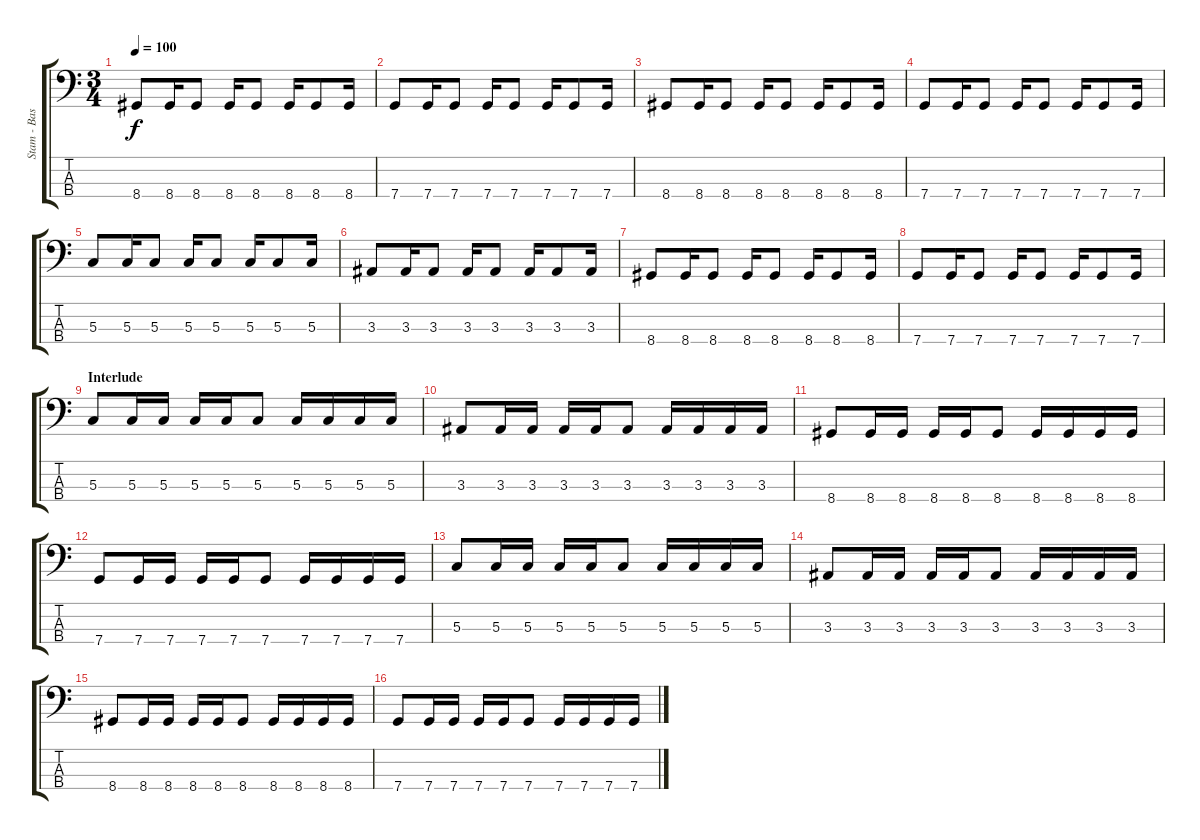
\track ("Stam - Bass" "Stam - Bas") {instrument electricbassfinger}
\staff {score tabs}
\tuning (F2 C2 G1 C1) {hide}
\ts (3 4)
\tempo 100
\clef f4
\ks c
8.4.8{dy f} 8.4.16 8.4.8 8.4.16 8.4.8 8.4.16 8.4.8 8.4.16 |
7.4.8 7.4.16 7.4.8 7.4.16 7.4.8 7.4.16 7.4.8 7.4.16 |
8.4.8 8.4.16 8.4.8 8.4.16 8.4.8 8.4.16 8.4.8 8.4.16 |
7.4.8 7.4.16 7.4.8 7.4.16 7.4.8 7.4.16 7.4.8 7.4.16 |
5.3.8 5.3.16 5.3.8 5.3.16 5.3.8 5.3.16 5.3.8 5.3.16 |
3.3.8 3.3.16 3.3.8 3.3.16 3.3.8 3.3.16 3.3.8 3.3.16 |
8.4.8 8.4.16 8.4.8 8.4.16 8.4.8 8.4.16 8.4.8 8.4.16 |
7.4.8 7.4.16 7.4.8 7.4.16 7.4.8 7.4.16 7.4.8 7.4.16 |
\section ("" "Interlude")
5.3.8 5.3.16 5.3.16 5.3.16 5.3.16 5.3.8 5.3.16 5.3.16 5.3.16 5.3.16 |
3.3.8 3.3.16 3.3.16 3.3.16 3.3.16 3.3.8 3.3.16 3.3.16 3.3.16 3.3.16 |
8.4.8 8.4.16 8.4.16 8.4.16 8.4.16 8.4.8 8.4.16 8.4.16 8.4.16 8.4.16 |
7.4.8 7.4.16 7.4.16 7.4.16 7.4.16 7.4.8 7.4.16 7.4.16 7.4.16 7.4.16 |
5.3.8 5.3.16 5.3.16 5.3.16 5.3.16 5.3.8 5.3.16 5.3.16 5.3.16 5.3.16 |
3.3.8 3.3.16 3.3.16 3.3.16 3.3.16 3.3.8 3.3.16 3.3.16 3.3.16 3.3.16 |
8.4.8 8.4.16 8.4.16 8.4.16 8.4.16 8.4.8 8.4.16 8.4.16 8.4.16 8.4.16 |
7.4.8 7.4.16 7.4.16 7.4.16 7.4.16 7.4.8 7.4.16 7.4.16 7.4.16 7.4.16
